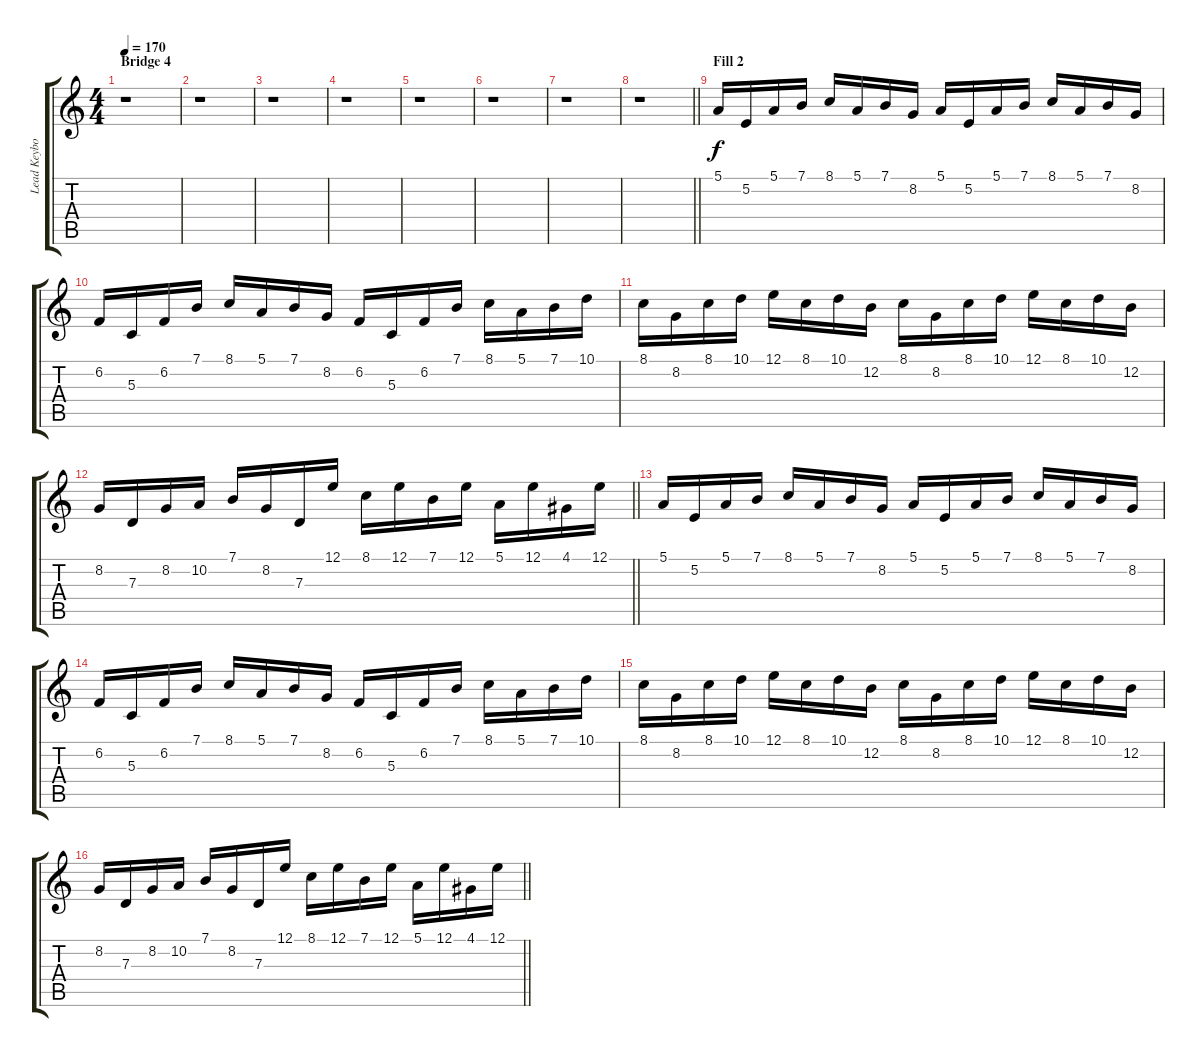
\track ("Lead Keyboard 1: Juha Mäenpää" "Lead Keybo") {instrument harpsichord}
\staff {score tabs}
\tuning (E4 B3 G3 D3 A2 E2) {hide}
\ts (4 4)
\section ("" "Bridge 4")
\tempo 170
\clef g2
\ks aminor
r.1{dy f} |
r.1 |
r.1 |
r.1 |
r.1 |
r.1 |
r.1 |
\barLineRight lightlight
r.1 |
\section ("" "Fill 2")
5.1.16{instrument harpsichord} 5.2.16 5.1.16 7.1.16 8.1.16 5.1.16 7.1.16 8.2.16 5.1.16 5.2.16 5.1.16 7.1.16 8.1.16 5.1.16 7.1.16 8.2.16 |
6.2.16 5.3.16 6.2.16 7.1.16 8.1.16 5.1.16 7.1.16 8.2.16 6.2.16 5.3.16 6.2.16 7.1.16 8.1.16 5.1.16 7.1.16 10.1.16 |
8.1.16 8.2.16 8.1.16 10.1.16 12.1.16 8.1.16 10.1.16 12.2.16 8.1.16 8.2.16 8.1.16 10.1.16 12.1.16 8.1.16 10.1.16 12.2.16 |
\barLineRight lightlight
8.2.16 7.3.16 8.2.16 10.2.16 7.1.16 8.2.16 7.3.16 12.1.16 8.1.16 12.1.16 7.1.16 12.1.16 5.1.16 12.1.16 4.1.16 12.1.16 |
5.1.16 5.2.16 5.1.16 7.1.16 8.1.16 5.1.16 7.1.16 8.2.16 5.1.16 5.2.16 5.1.16 7.1.16 8.1.16 5.1.16 7.1.16 8.2.16 |
6.2.16 5.3.16 6.2.16 7.1.16 8.1.16 5.1.16 7.1.16 8.2.16 6.2.16 5.3.16 6.2.16 7.1.16 8.1.16 5.1.16 7.1.16 10.1.16 |
8.1.16 8.2.16 8.1.16 10.1.16 12.1.16 8.1.16 10.1.16 12.2.16 8.1.16 8.2.16 8.1.16 10.1.16 12.1.16 8.1.16 10.1.16 12.2.16 |
\barLineRight lightlight
8.2.16 7.3.16 8.2.16 10.2.16 7.1.16 8.2.16 7.3.16 12.1.16 8.1.16 12.1.16 7.1.16 12.1.16 5.1.16 12.1.16 4.1.16 12.1.16
